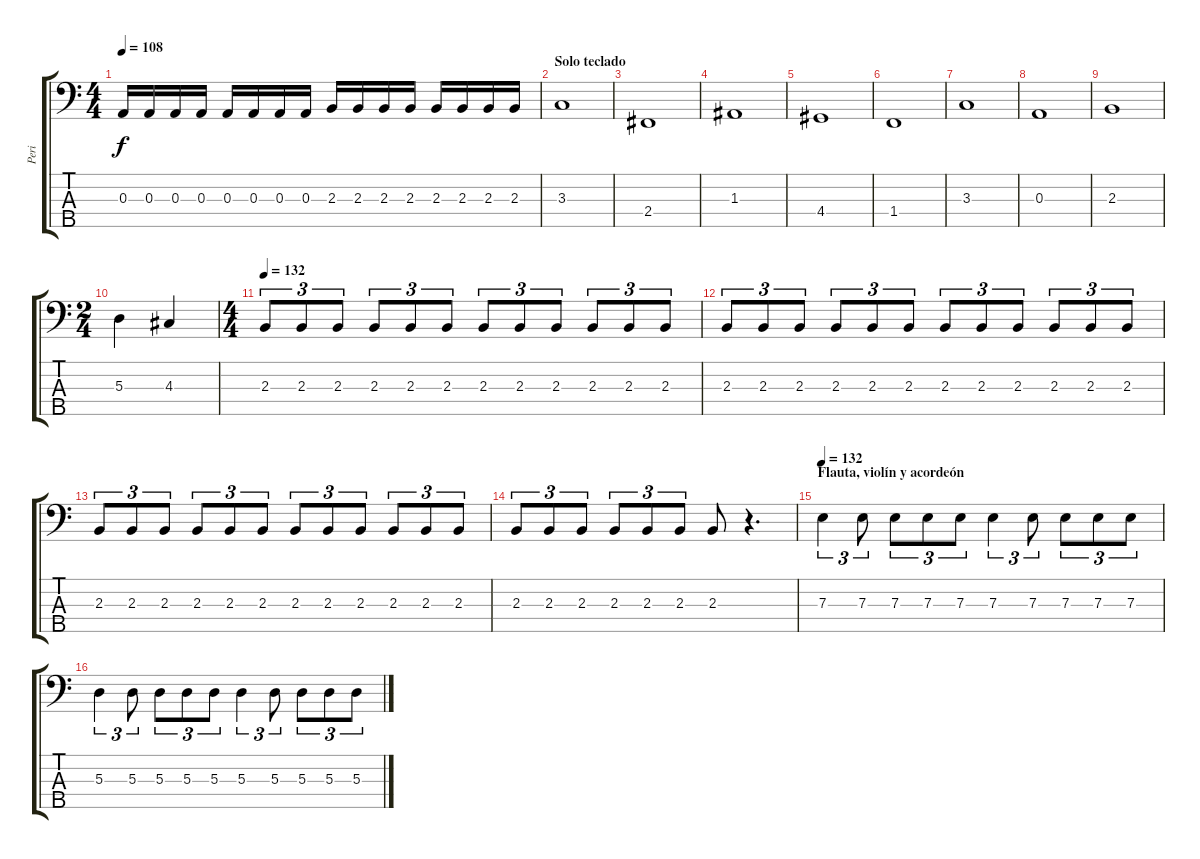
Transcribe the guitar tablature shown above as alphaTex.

\track ("Peri" "Peri") {instrument electricbassfinger}
\staff {score tabs}
\tuning (G2 D2 A1 E1 B0) {hide}
\ts (4 4)
\tempo 108
\clef f4
\ks c
0.3.16{dy f} 0.3.16 0.3.16 0.3.16 0.3.16 0.3.16 0.3.16 0.3.16 2.3.16 2.3.16 2.3.16 2.3.16 2.3.16 2.3.16 2.3.16 2.3.16 |
\section ("" "Solo teclado")
3.3.1 |
2.4.1 |
1.3.1 |
4.4.1 |
1.4.1 |
3.3.1 |
0.3.1 |
2.3.1 |
\ts (2 4)
5.3.4 4.3.4 |
\ts (4 4)
\tempo 132
2.3.8{tu (3 2)} 2.3.8{tu (3 2)} 2.3.8{tu (3 2)} 2.3.8{tu (3 2)} 2.3.8{tu (3 2)} 2.3.8{tu (3 2)} 2.3.8{tu (3 2)} 2.3.8{tu (3 2)} 2.3.8{tu (3 2)} 2.3.8{tu (3 2)} 2.3.8{tu (3 2)} 2.3.8{tu (3 2)} |
2.3.8{tu (3 2)} 2.3.8{tu (3 2)} 2.3.8{tu (3 2)} 2.3.8{tu (3 2)} 2.3.8{tu (3 2)} 2.3.8{tu (3 2)} 2.3.8{tu (3 2)} 2.3.8{tu (3 2)} 2.3.8{tu (3 2)} 2.3.8{tu (3 2)} 2.3.8{tu (3 2)} 2.3.8{tu (3 2)} |
2.3.8{tu (3 2)} 2.3.8{tu (3 2)} 2.3.8{tu (3 2)} 2.3.8{tu (3 2)} 2.3.8{tu (3 2)} 2.3.8{tu (3 2)} 2.3.8{tu (3 2)} 2.3.8{tu (3 2)} 2.3.8{tu (3 2)} 2.3.8{tu (3 2)} 2.3.8{tu (3 2)} 2.3.8{tu (3 2)} |
2.3.8{tu (3 2)} 2.3.8{tu (3 2)} 2.3.8{tu (3 2)} 2.3.8{tu (3 2)} 2.3.8{tu (3 2)} 2.3.8{tu (3 2)} 2.3.8 r.4{d} |
\section ("" "Flauta, violín y acordeón")
\tempo 132
7.3.4{tu (3 2)} 7.3.8{tu (3 2)} 7.3.8{tu (3 2)} 7.3.8{tu (3 2)} 7.3.8{tu (3 2)} 7.3.4{tu (3 2)} 7.3.8{tu (3 2)} 7.3.8{tu (3 2)} 7.3.8{tu (3 2)} 7.3.8{tu (3 2)} |
5.3.4{tu (3 2)} 5.3.8{tu (3 2)} 5.3.8{tu (3 2)} 5.3.8{tu (3 2)} 5.3.8{tu (3 2)} 5.3.4{tu (3 2)} 5.3.8{tu (3 2)} 5.3.8{tu (3 2)} 5.3.8{tu (3 2)} 5.3.8{tu (3 2)}
